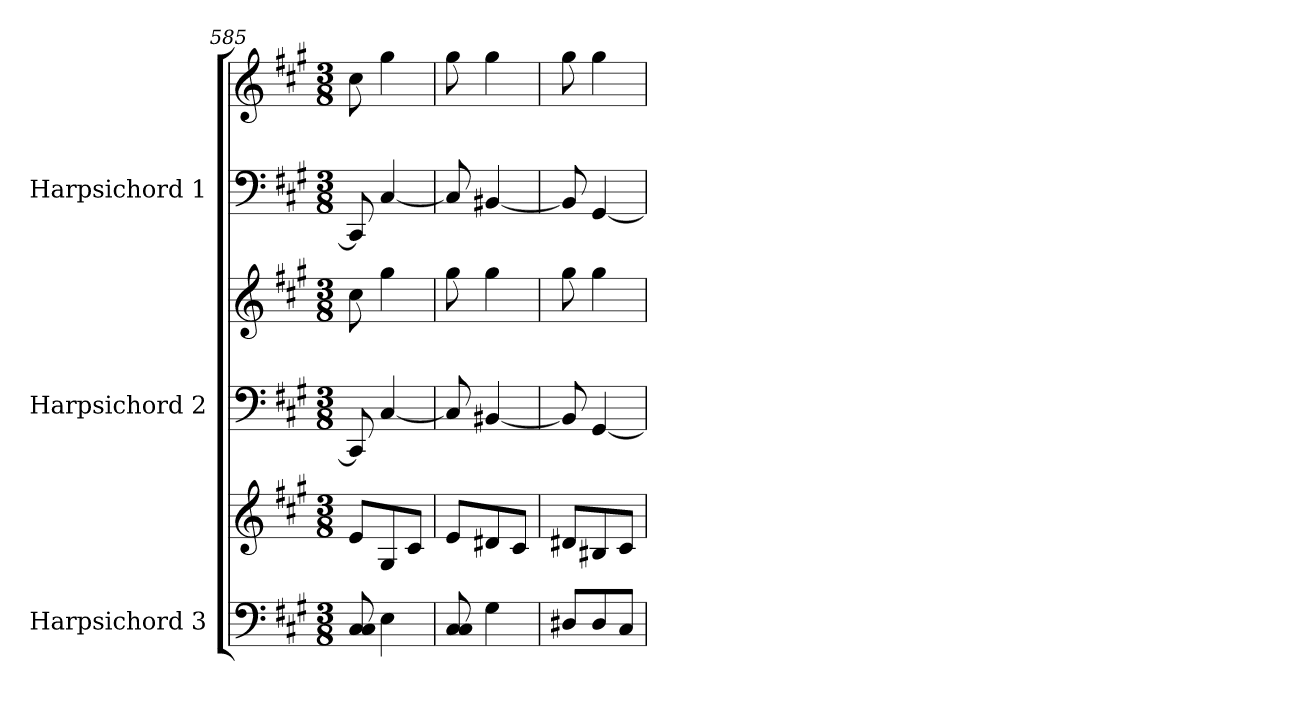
**kern	**kern	**kern	**kern	**kern	**kern
*part3	*part3	*part2	*part2	*part1	*part1
*staff6	*staff5	*staff4	*staff3	*staff2	*staff1
*I"Harpsichord 3	*	*I"Harpsichord 2	*	*I"Harpsichord 1	*
*I'Hp	*	*I'Hp	*	*I'Hp	*
*clefF4	*clefG2	*clefF4	*clefG2	*clefF4	*clefG2
*k[f#c#g#]	*k[f#c#g#]	*k[f#c#g#]	*k[f#c#g#]	*k[f#c#g#]	*k[f#c#g#]
*M3/8	*M3/8	*M3/8	*M3/8	*M3/8	*M3/8
=585	=585	=585	=585	=585	=585
8C#/ 8C#/	8e/L	8CC#/]	8cc#\	8CC#/]	8cc#\
4E\	8G#/	[4C#/	4gg#\	[4C#/	4gg#\
.	8c#/J	.	.	.	.
=586	=586	=586	=586	=586	=586
8C#/ 8C#/	8e/L	8C#/]	8gg#\	8C#/]	8gg#\
4G#\	8d#X/	[4BB#X/	4gg#\	[4BB#X/	4gg#\
.	8c#/J	.	.	.	.
!!LO:LB:g=z
=587	=587	=587	=587	=587	=587
8D#X/L	8d#X/L	8BB#/]	8gg#\	8BB#/]	8gg#\
8D#/	8B#X/	[4GG#/	4gg#\	[4GG#/	4gg#\
8C#/J	8c#/J	.	.	.	.
=	=	=	=	=	=
*-	*-	*-	*-	*-	*-
